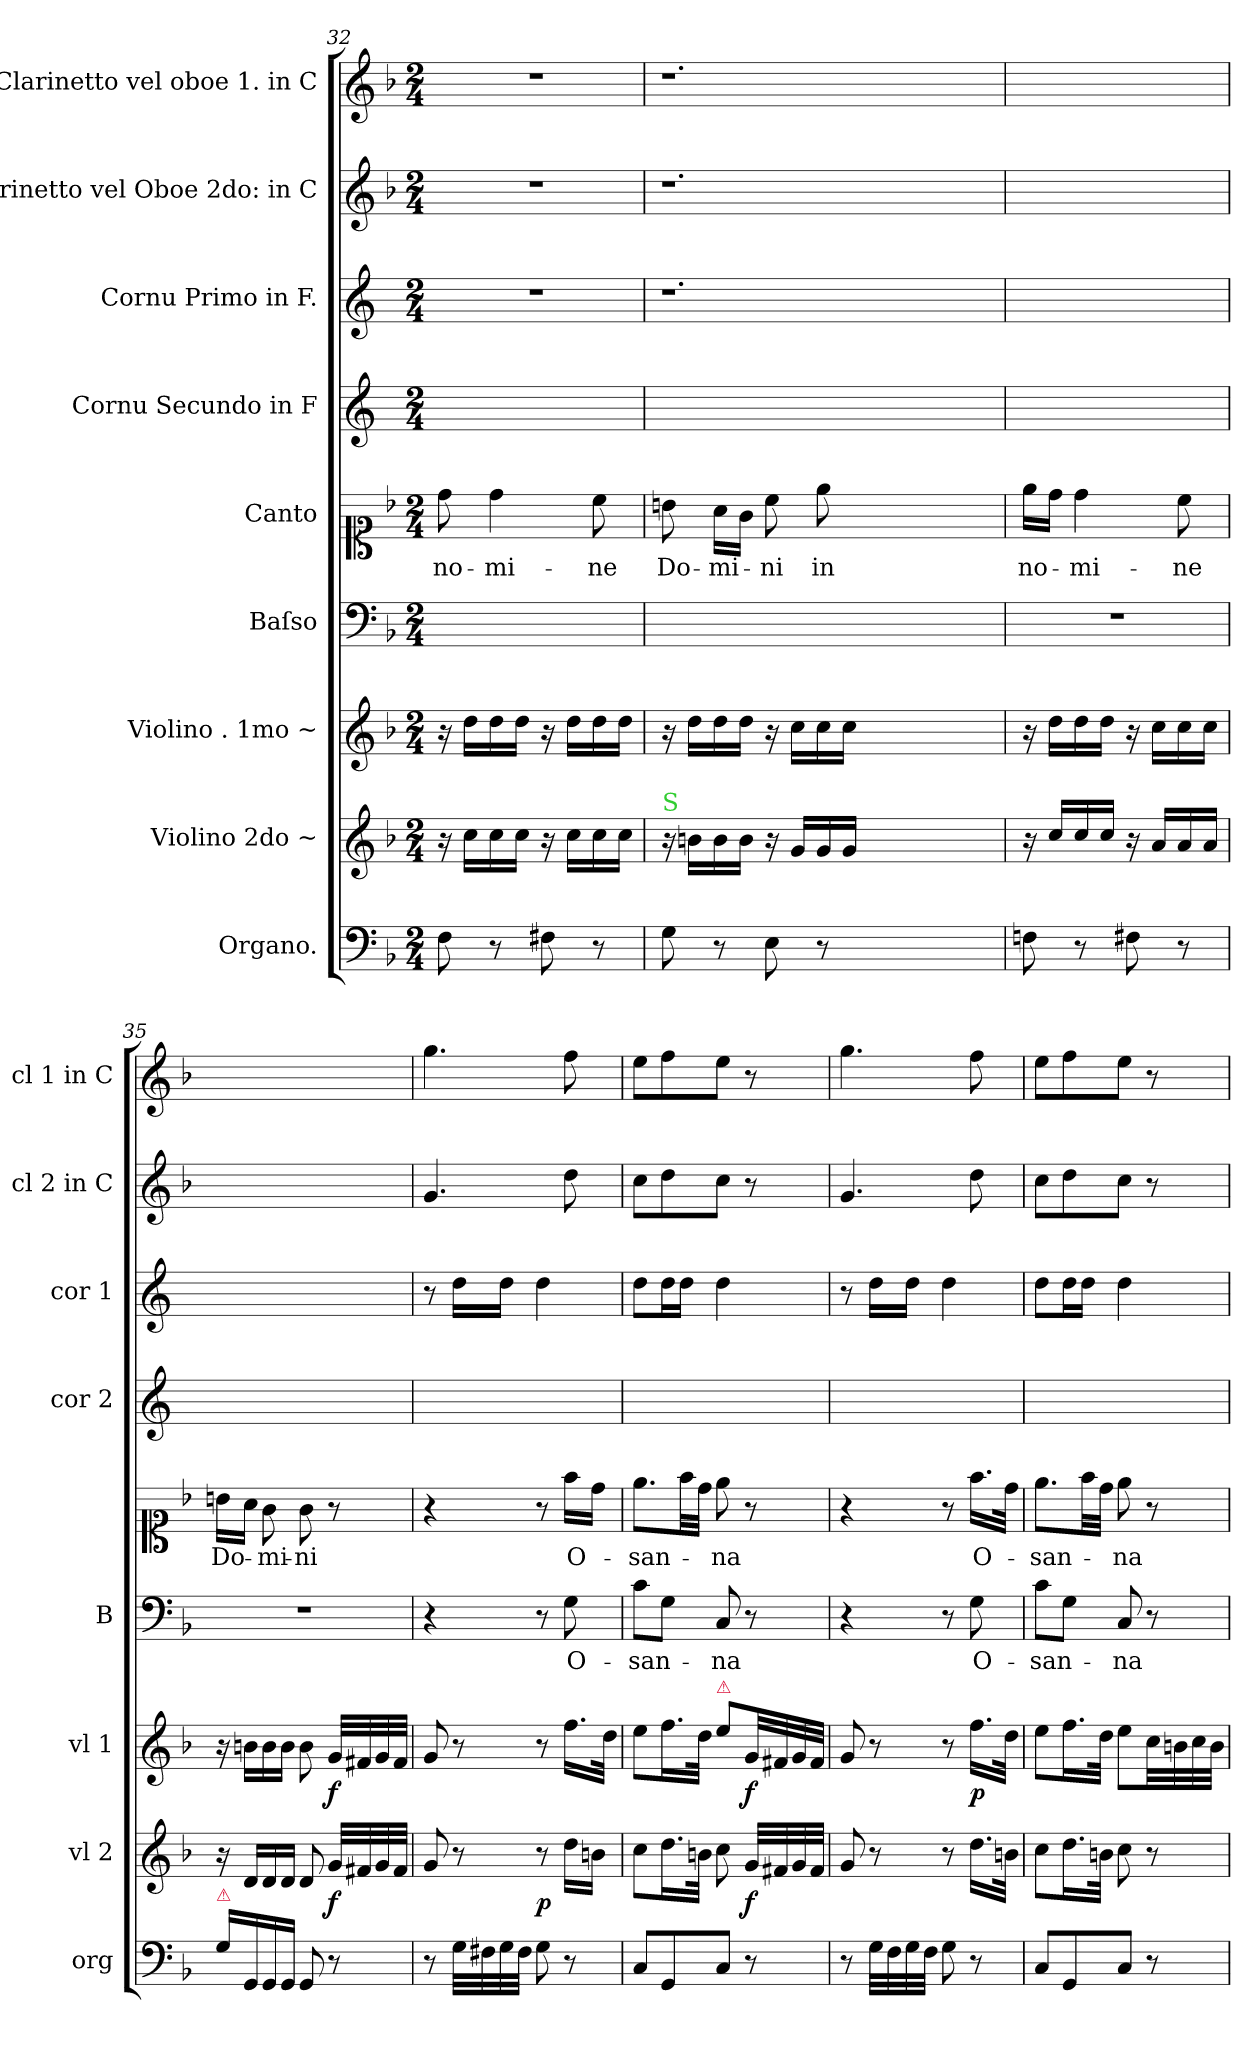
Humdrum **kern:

**kern	**kern	**dynam	**kern	**dynam	**kern	**text	**kern	**text	**kern	**kern	**kern	**kern
*part9	*part8	*part8	*part7	*part7	*part6	*part6	*part5	*part5	*part4	*part3	*part2	*part1
*staff9	*staff8	*staff8	*staff7	*staff7	*staff6	*staff6	*staff5	*staff5	*staff4	*staff3	*staff2	*staff1
*I"Organo.	*I"Violino 2do ~	*	*I"Violino . 1mo ~	*	*I"Baſso	*	*I"Canto	*	*I"Cornu Secundo in F	*I"Cornu Primo in F.	*I"Clarinetto vel Oboe 2do: in C	*I"Clarinetto vel oboe 1. in C
*I'org	*I'vl 2	*	*I'vl 1	*	*I'B	*	*	*	*I'cor 2	*I'cor 1	*I'cl 2 in C	*I'cl 1 in C
*clefF4	*clefG2	*	*clefG2	*	*clefF4	*	*clefC1	*	*clefG2	*clefG2	*clefG2	*clefG2
*	*	*	*	*	*	*	*	*	*ITrd4c7	*ITrd4c7	*	*
*k[b-]	*k[b-]	*	*k[b-]	*	*k[b-]	*	*k[b-]	*	*k[b-]	*k[b-]	*k[b-]	*k[b-]
*M2/4	*M2/4	*	*M2/4	*	*M2/4	*	*M2/4	*	*M2/4	*M2/4	*M2/4	*M2/4
=32	=32	=32	=32	=32	=32	=32	=32	=32	=32	=32	=32	=32
8F\	16r	.	16r	.	2ryy	.	8dd\	no-	2ryy	2r	2r	2r
.	16cc\LL	.	16dd\LL	.	.	.	.	.	.	.	.	.
8r	16cc\	.	16dd\	.	.	.	4dd\	-mi-	.	.	.	.
.	16cc\JJ	.	16dd\JJ	.	.	.	.	.	.	.	.	.
8F#X\	16r	.	16r	.	.	.	.	.	.	.	.	.
.	16cc\LL	.	16dd\LL	.	.	.	.	.	.	.	.	.
8r	16cc\	.	16dd\	.	.	.	8cc\	-ne	.	.	.	.
.	16cc\JJ	.	16dd\JJ	.	.	.	.	.	.	.	.	.
=33	=33	=33	=33	=33	=33	=33	=33	=33	=33	=33	=33	=33
!	!LO:TX:a:color=limegreen:t=S	!	!	!	!	!	!	!	!	!	!	!
8G\	16r	.	16r	.	1.ryy	.	8bn\	Do-	2ryy	1.r	1.r	1.r
.	16bn\LL	.	16dd\LL	.	.	.	.	.	.	.	.	.
8r	16b\	.	16dd\	.	.	.	16a\LL	-mi-	.	.	.	.
.	16b\JJ	.	16dd\JJ	.	.	.	16g\JJ	.	.	.	.	.
8E\	16r	.	16r	.	.	.	8cc\	-ni	.	.	.	.
.	16g/LL	.	16cc\LL	.	.	.	.	.	.	.	.	.
8r	16g/	.	16cc\	.	.	.	8ee\	in	.	.	.	.
.	16g/JJ	.	16cc\JJ	.	.	.	.	.	.	.	.	.
1ryy	1ryy	.	1ryy	.	.	.	1ryy	.	1ryy	.	.	.
=34	=34	=34	=34	=34	=34	=34	=34	=34	=34	=34	=34	=34
8Fn\	16r	.	16r	.	2r	.	16ee\LL	no-	2ryy	2ryy	2ryy	2ryy
.	16cc/LL	.	16dd\LL	.	.	.	16dd\JJ	.	.	.	.	.
8r	16cc/	.	16dd\	.	.	.	4dd\	-mi-	.	.	.	.
.	16cc/JJ	.	16dd\JJ	.	.	.	.	.	.	.	.	.
8F#X\	16r	.	16r	.	.	.	.	.	.	.	.	.
.	16a/LL	.	16cc\LL	.	.	.	.	.	.	.	.	.
8r	16a/	.	16cc\	.	.	.	8cc\	-ne	.	.	.	.
.	16a/JJ	.	16cc\JJ	.	.	.	.	.	.	.	.	.
=35	=35	=35	=35	=35	=35	=35	=35	=35	=35	=35	=35	=35
!LO:TX:a:color=crimson:t=⚠	!	!	!	!	!	!	!	!	!	!	!	!
16G\LL	16r	.	16r	.	2r	.	16bn\LL	Do-	2ryy	2ryy	2ryy	2ryy
16GG/	16d/LL	.	16bn\LL	.	.	.	16a\JJ	.	.	.	.	.
16GG/	16d/	.	16b\	.	.	.	8g\	-mi-	.	.	.	.
16GG/JJ	16d/JJ	.	16b\JJ	.	.	.	.	.	.	.	.	.
8GG/	8d/	.	8b\	.	.	.	8g\	-ni	.	.	.	.
!	!	!	!	!LO:DY:b	!	!	!	!	!	!	!	!
8r	32g/LLL	f	32g/LLL	f	.	.	8r	.	.	.	.	.
.	32f#X/	.	32f#X/	.	.	.	.	.	.	.	.	.
.	32g/	.	32g/	.	.	.	.	.	.	.	.	.
.	32f#/JJJ	.	32f#/JJJ	.	.	.	.	.	.	.	.	.
=36	=36	=36	=36	=36	=36	=36	=36	=36	=36	=36	=36	=36
8r	8g/	.	8g/	.	4r	.	4r	.	2ryy	8r	4.g/	4.gg\
32G\LLL	8r	.	8r	.	.	.	.	.	.	16g\LL	.	.
32F#X\	.	.	.	.	.	.	.	.	.	.	.	.
32G\	.	.	.	.	.	.	.	.	.	16g\JJ	.	.
32F#\JJJ	.	.	.	.	.	.	.	.	.	.	.	.
8G\	8r	p	8r	.	8r	.	8r	.	.	4g\	.	.
8r	16dd\LL	.	16.ff\LL	.	8G\	O-	16ff\LL	O-	.	.	8dd\	8ff\
.	16bn\JJ	.	.	.	.	.	16dd\JJ	.	.	.	.	.
.	.	.	32dd\JJk	.	.	.	.	.	.	.	.	.
=37	=37	=37	=37	=37	=37	=37	=37	=37	=37	=37	=37	=37
8C/L	8cc\L	.	8ee\L	.	8c\L	-san-	8.ee\L	-san-	2ryy	8g\L	8cc\L	8ee\L
8GG/	16.dd\L	.	16.ff\L	.	8G\J	.	.	.	.	16g\L	8dd\	8ff\
.	.	.	.	.	.	.	32ff\LL	.	.	16g\JJ	.	.
.	32bn\JJk	.	32dd\JJk	.	.	.	32dd\JJJ	.	.	.	.	.
!	!	!	!LO:TX:a:color=crimson:t=⚠	!	!	!	!	!	!	!	!	!
8C/J	8cc\	.	8ee\L	.	8C/	-na	8ee\	-na	.	4g\	8cc\J	8ee\J
!	!	!	!	!LO:DY:b	!	!	!	!	!	!	!	!
8r	32g/LLL	f	32g/LL	f	8r	.	8r	.	.	.	8r	8r
.	32f#X/	.	32f#X/	.	.	.	.	.	.	.	.	.
.	32g/	.	32g/	.	.	.	.	.	.	.	.	.
.	32f#/JJJ	.	32f#/JJJ	.	.	.	.	.	.	.	.	.
=38	=38	=38	=38	=38	=38	=38	=38	=38	=38	=38	=38	=38
8r	8g/	.	8g/	.	4r	.	4r	.	2ryy	8r	4.g/	4.gg\
32G\LLL	8r	.	8r	.	.	.	.	.	.	16g\LL	.	.
32F\	.	.	.	.	.	.	.	.	.	.	.	.
32G\	.	.	.	.	.	.	.	.	.	16g\JJ	.	.
32F\JJJ	.	.	.	.	.	.	.	.	.	.	.	.
8G\	8r	.	8r	.	8r	.	8r	.	.	4g\	.	.
!	!	!	!	!LO:DY:b	!	!	!	!	!	!	!	!
8r	16.dd\LL	.	16.ff\LL	p	8G\	O-	16.ff\LL	O-	.	.	8dd\	8ff\
.	32bn\JJk	.	32dd\JJk	.	.	.	32dd\JJk	.	.	.	.	.
=39	=39	=39	=39	=39	=39	=39	=39	=39	=39	=39	=39	=39
8C/L	8cc\L	.	8ee\L	.	8c\L	-san-	8.ee\L	-san-	2ryy	8g\L	8cc\L	8ee\L
8GG/	16.dd\L	.	16.ff\L	.	8G\J	.	.	.	.	16g\L	8dd\	8ff\
.	.	.	.	.	.	.	32ff\LL	.	.	16g\JJ	.	.
.	32bn\JJk	.	32dd\JJk	.	.	.	32dd\JJJ	.	.	.	.	.
8C/J	8cc\	.	8ee\L	.	8C/	-na	8ee\	-na	.	4g\	8cc\J	8ee\J
8r	8r	.	32cc\LL	.	8r	.	8r	.	.	.	8r	8r
.	.	.	32bn\	.	.	.	.	.	.	.	.	.
.	.	.	32cc\	.	.	.	.	.	.	.	.	.
.	.	.	32b\JJJ	.	.	.	.	.	.	.	.	.
=	=	=	=	=	=	=	=	=	=	=	=	=
*-	*-	*-	*-	*-	*-	*-	*-	*-	*-	*-	*-	*-
